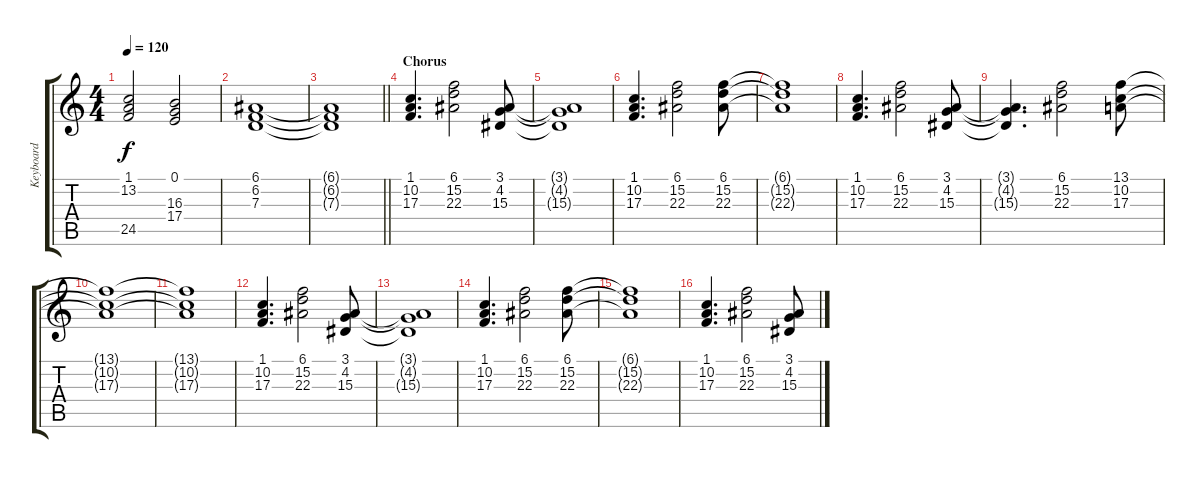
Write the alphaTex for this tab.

\track ("Keyboard" "Keyboard") {instrument pad2warm}
\staff {score tabs}
\tuning (E4 B3 G3 D3 A2 E2) {hide}
\ts (4 4)
\tempo 120
\clef g2
\ks c
(1.1 13.2 24.5).2{dy f} (0.1 16.3 17.4).2 |
(6.1 6.2 7.3).1 |
\barLineRight lightlight
(6.1{t} 6.2{t} 7.3{t}).1 |
\section ("" "Chorus")
(1.1 10.2 17.3).4{d volume 7} (6.1 15.2 22.3).2 (3.1 4.2 15.3).8 |
(3.1{t} 4.2{t} 15.3{t}).1 |
(1.1 10.2 17.3).4{d} (6.1 15.2 22.3).2 (6.1 15.2 22.3).8 |
(6.1{t} 15.2{t} 22.3{t}).1 |
(1.1 10.2 17.3).4{d} (6.1 15.2 22.3).2 (3.1 4.2 15.3).8 |
(3.1{t} 4.2{t} 15.3{t}).4{d} (6.1 15.2 22.3).2 (13.1 10.2 17.3).8 |
(13.1{t} 10.2{t} 17.3{t}).1 |
(13.1{t} 10.2{t} 17.3{t}).1 |
(1.1 10.2 17.3).4{d} (6.1 15.2 22.3).2 (3.1 4.2 15.3).8 |
(3.1{t} 4.2{t} 15.3{t}).1 |
(1.1 10.2 17.3).4{d} (6.1 15.2 22.3).2 (6.1 15.2 22.3).8 |
(6.1{t} 15.2{t} 22.3{t}).1 |
(1.1 10.2 17.3).4{d} (6.1 15.2 22.3).2 (3.1 4.2 15.3).8
